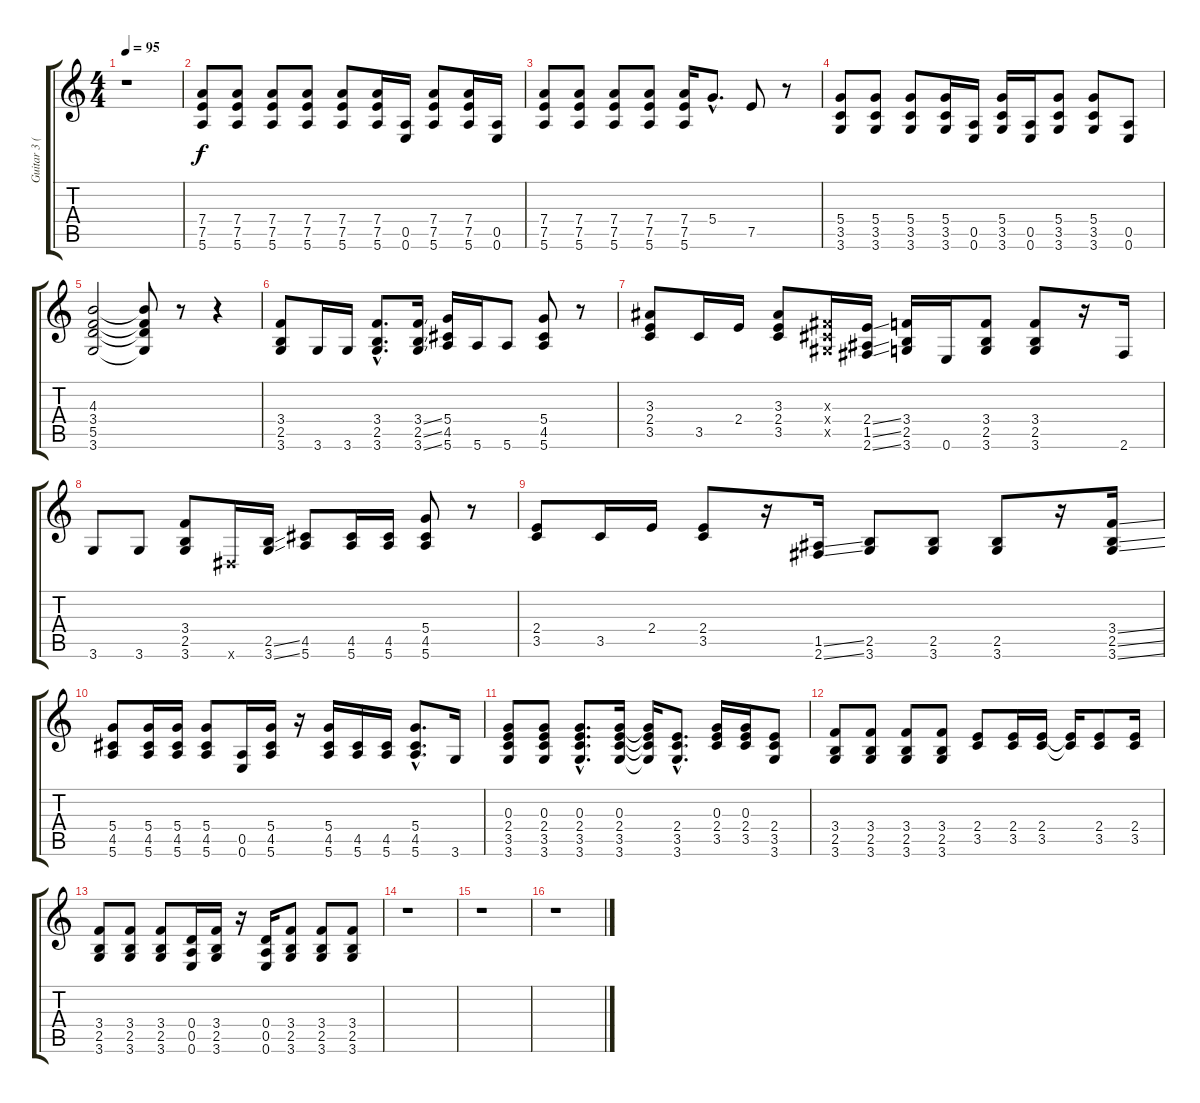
\track ("Guitar 3 (w/ slight dist)" "Guitar 3 (") {instrument overdrivenguitar}
\staff {score tabs}
\tuning (E4 B3 G3 D3 A2 E2) {hide}
\ts (4 4)
\tempo 95
\clef g2
\ks c
r.1{dy f instrument overdrivenguitar} |
(7.4 7.5 5.6).8 (7.4 7.5 5.6).8 (7.4 7.5 5.6).8 (7.4 7.5 5.6).8 (7.4 7.5 5.6).8 (7.4 7.5 5.6).16 (0.5 0.6).16 (7.4 7.5 5.6).8 (7.4 7.5 5.6).16 (0.5 0.6).16 |
(7.4 7.5 5.6).8 (7.4 7.5 5.6).8 (7.4 7.5 5.6).8 (7.4 7.5 5.6).8 (7.4 7.5 5.6).16 5.4{hac}.8{d} 7.5.8 r.8 |
(5.4 3.5 3.6).8 (5.4 3.5 3.6).8 (5.4 3.5 3.6).8 (5.4 3.5 3.6).16 (0.5 0.6).16 (5.4 3.5 3.6).16 (0.5 0.6).16 (5.4 3.5 3.6).8 (5.4 3.5 3.6).8 (0.5 0.6).8 |
(4.3 3.4 5.5 3.6).2 (4.3{t} 3.4{t} 5.5{t} 3.6{t}).8 r.8 r.4 |
(3.4 2.5 3.6).8 3.6.16 3.6.16 (3.4{hac} 2.5{hac} 3.6{hac}).8{d} (3.4{ss} 2.5{ss} 3.6{ss}).16 (5.4 4.5 5.6).16 5.6.16 5.6.8 (5.4 4.5 5.6).8 r.8 |
(3.3 2.4 3.5).8 3.5.16 2.4.16 (3.3 2.4 3.5).8 (-1.3{x} -1.4{x} -1.5{x}).16 (2.4{ss} 1.5{ss} 2.6{ss}).16 (3.4 2.5 3.6).16 0.6.16 (3.4 2.5 3.6).8 (3.4 2.5 3.6).8 r.16 2.6.16 |
3.6.8 3.6.8 (3.4 2.5 3.6).8 -1.6{x}.16 (2.5{ss} 3.6{ss}).16 (4.5 5.6).8 (4.5 5.6).16 (4.5 5.6).16 (5.4 4.5 5.6).8 r.8 |
(2.4 3.5).8 3.5.16 2.4.16 (2.4 3.5).8 r.16 (1.5{ss} 2.6{ss}).16 (2.5 3.6).8 (2.5 3.6).8 (2.5 3.6).8 r.16 (3.4{ss} 2.5{ss} 3.6{ss}).16 |
(5.4 4.5 5.6).8 (5.4 4.5 5.6).16 (5.4 4.5 5.6).16 (5.4 4.5 5.6).8 (0.5 0.6).16 (5.4 4.5 5.6).16 r.16 (5.4 4.5 5.6).16 (4.5 5.6).16 (4.5 5.6).16 (5.4{hac} 4.5{hac} 5.6{hac}).8{d} 3.6.16 |
(0.3 2.4 3.5 3.6).8 (0.3 2.4 3.5 3.6).8 (0.3{hac} 2.4{hac} 3.5{hac} 3.6{hac}).8{d} (0.3 2.4 3.5 3.6).16 (0.3{t} 2.4{t} 3.5{t} 3.6{t}).16 (2.4{hac} 3.5{hac} 3.6{hac}).8{d} (0.3 2.4 3.5).16 (0.3 2.4 3.5).16 (2.4 3.5 3.6).8 |
(3.4 2.5 3.6).8 (3.4 2.5 3.6).8 (3.4 2.5 3.6).8 (3.4 2.5 3.6).8 (2.4 3.5).8 (2.4 3.5).16 (2.4 3.5).16 (2.4{t} 3.5{t}).16 (2.4 3.5).8 (2.4 3.5).16 |
(3.4 2.5 3.6).8 (3.4 2.5 3.6).8 (3.4 2.5 3.6).8 (0.4 0.5 0.6).16 (3.4 2.5 3.6).16 r.16 (0.4 0.5 0.6).16 (3.4 2.5 3.6).8 (3.4 2.5 3.6).8 (3.4 2.5 3.6).8 |
r.1 |
r.1 |
r.1
